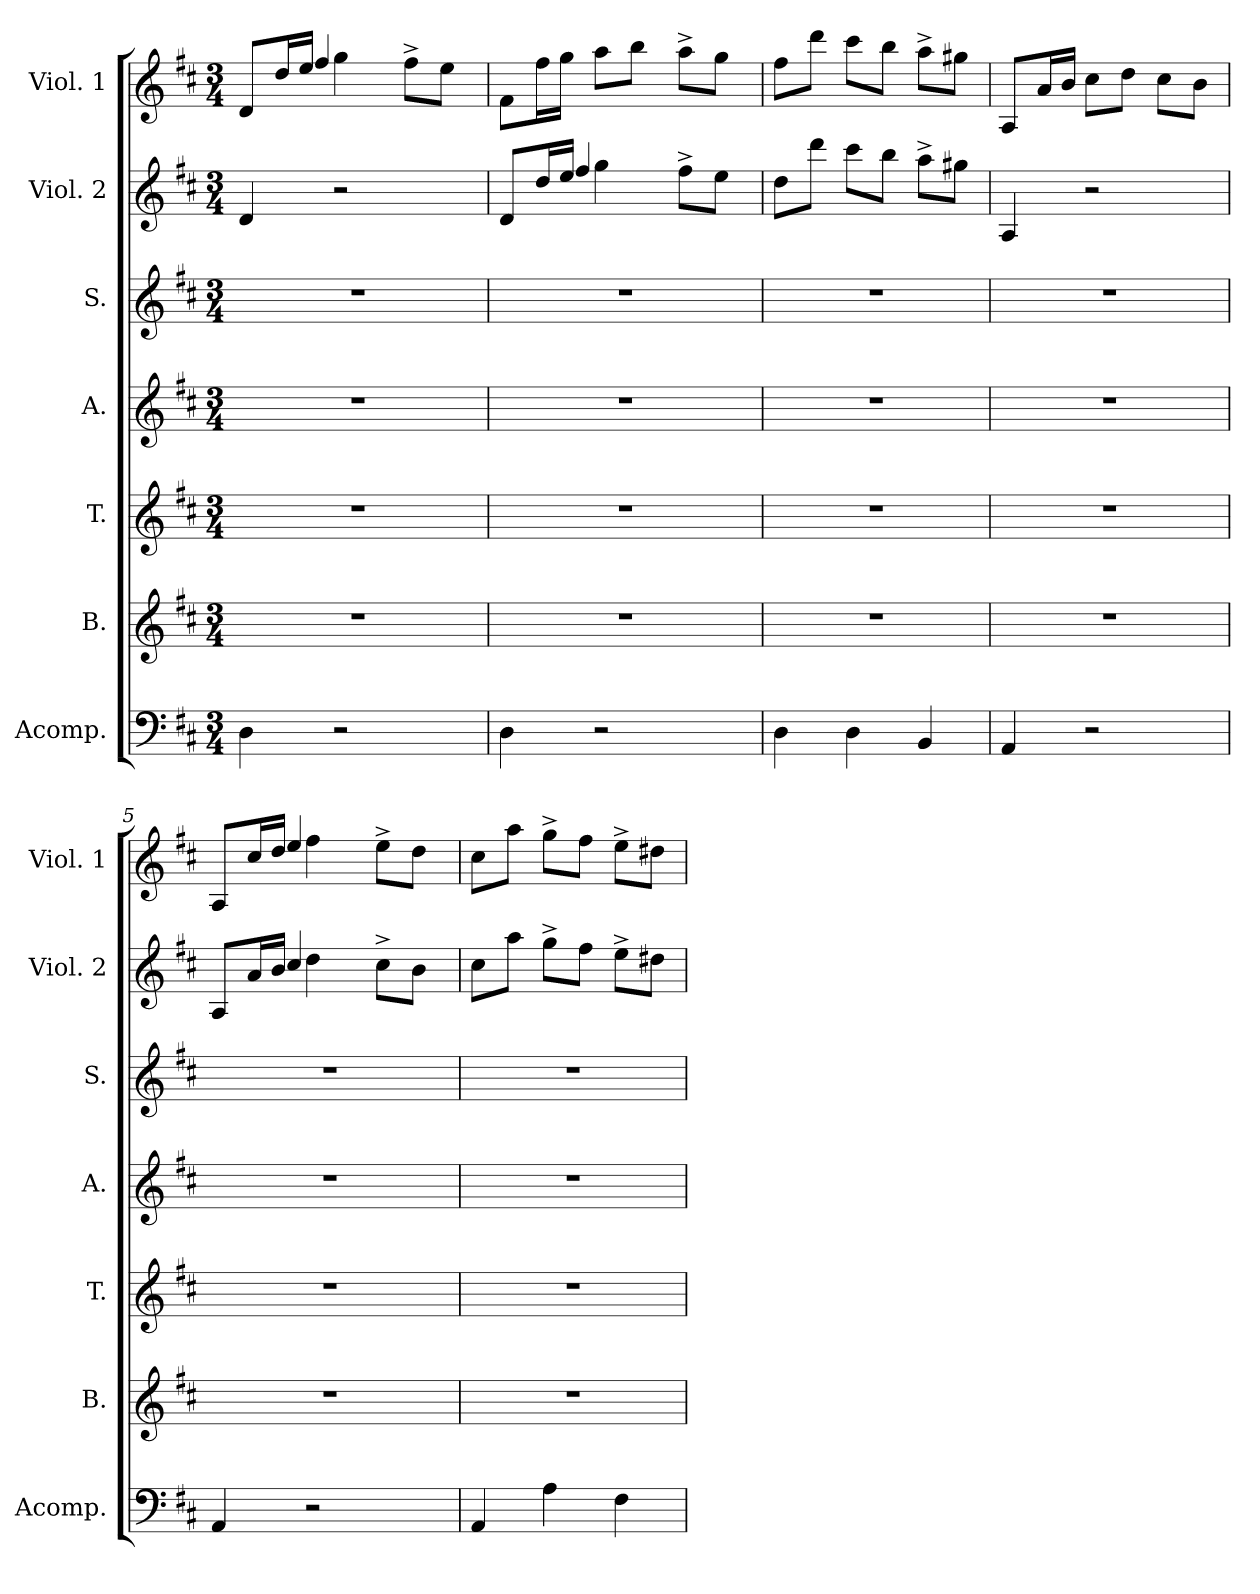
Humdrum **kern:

**kern	**kern	**kern	**kern	**kern	**kern	**kern
*part7	*part6	*part5	*part4	*part3	*part2	*part1
*staff7	*staff6	*staff5	*staff4	*staff3	*staff2	*staff1
*I"Acomp.	*I"B.	*I"T.	*I"A.	*I"S.	*I"Viol. 2	*I"Viol. 1
*I'Acomp.	*I'B.	*I'T.	*I'A.	*I'S.	*I'Viol. 2	*I'Viol. 1
*clefF4	*clefG2	*clefG2	*clefG2	*clefG2	*clefG2	*clefG2
*k[f#c#]	*k[f#c#]	*k[f#c#]	*k[f#c#]	*k[f#c#]	*k[f#c#]	*k[f#c#]
*D:	*D:	*D:	*D:	*D:	*D:	*D:
*M3/4	*M3/4	*M3/4	*M3/4	*M3/4	*M3/4	*M3/4
=1	=1	=1	=1	=1	=1	=1
*	*	*	*	*	*	*^
4D\	2.r	2.r	2.r	2.r	4d/	8d/L	8.ryy
.	.	.	.	.	.	16dd/L	.
.	.	.	.	.	.	16ee/JJ	4ff#/
2r	.	.	.	.	2r	4gg\	.
.	.	.	.	.	.	.	4ryy
.	.	.	.	.	.	8ff#^<\L	.
.	.	.	.	.	.	8ee\J	.
.	.	.	.	.	.	.	16ryy
*	*	*	*	*	*	*v	*v
=2	=2	=2	=2	=2	=2	=2
*	*	*	*	*	*^	*
4D\	2.r	2.r	2.r	2.r	8d/L	8.ryy	8f#\L
.	.	.	.	.	16dd/L	.	16ff#\L
.	.	.	.	.	16ee/JJ	4ff#/	16gg\JJ
2r	.	.	.	.	4gg\	.	8aa\L
.	.	.	.	.	.	.	8bb\J
.	.	.	.	.	.	4ryy	.
.	.	.	.	.	8ff#^<\L	.	8aa^>\L
.	.	.	.	.	8ee\J	.	8gg\J
.	.	.	.	.	.	16ryy	.
*	*	*	*	*	*v	*v	*
=3	=3	=3	=3	=3	=3	=3
4D\	2.r	2.r	2.r	2.r	8dd\L	8ff#\L
.	.	.	.	.	8ddd\J	8ddd\J
4D\	.	.	.	.	8ccc#\L	8ccc#\L
.	.	.	.	.	8bb\J	8bb\J
4BB/	.	.	.	.	8aa^>\L	8aa^>\L
.	.	.	.	.	8gg#X\J	8gg#X\J
=4	=4	=4	=4	=4	=4	=4
4AA/	2.r	2.r	2.r	2.r	4A/	8A/L
.	.	.	.	.	.	16a/L
.	.	.	.	.	.	16b/JJ
2r	.	.	.	.	2r	8cc#\L
.	.	.	.	.	.	8dd\J
.	.	.	.	.	.	8cc#\L
.	.	.	.	.	.	8b\J
!!LO:LB:g=z
=5	=5	=5	=5	=5	=5	=5
*	*	*	*	*	*^	*^
4AA/	2.r	2.r	2.r	2.r	8A/L	8.ryy	8A/L	8.ryy
.	.	.	.	.	16a/L	.	16cc#/L	.
.	.	.	.	.	16b/JJ	4cc#/	16dd/JJ	4ee/
2r	.	.	.	.	4dd\	.	4ff#\	.
.	.	.	.	.	.	4ryy	.	4ryy
.	.	.	.	.	8cc#^<\L	.	8ee^<\L	.
.	.	.	.	.	8b\J	.	8dd\J	.
.	.	.	.	.	.	16ryy	.	16ryy
*	*	*	*	*	*v	*v	*	*
*	*	*	*	*	*	*v	*v
=6	=6	=6	=6	=6	=6	=6
4AA/	2.r	2.r	2.r	2.r	8cc#\L	8cc#\L
.	.	.	.	.	8aa\J	8aa\J
4A\	.	.	.	.	8gg^>\L	8gg^>\L
.	.	.	.	.	8ff#\J	8ff#\J
4F#\	.	.	.	.	8ee^>\L	8ee^>\L
.	.	.	.	.	8dd#X\J	8dd#X\J
=	=	=	=	=	=	=
*-	*-	*-	*-	*-	*-	*-
